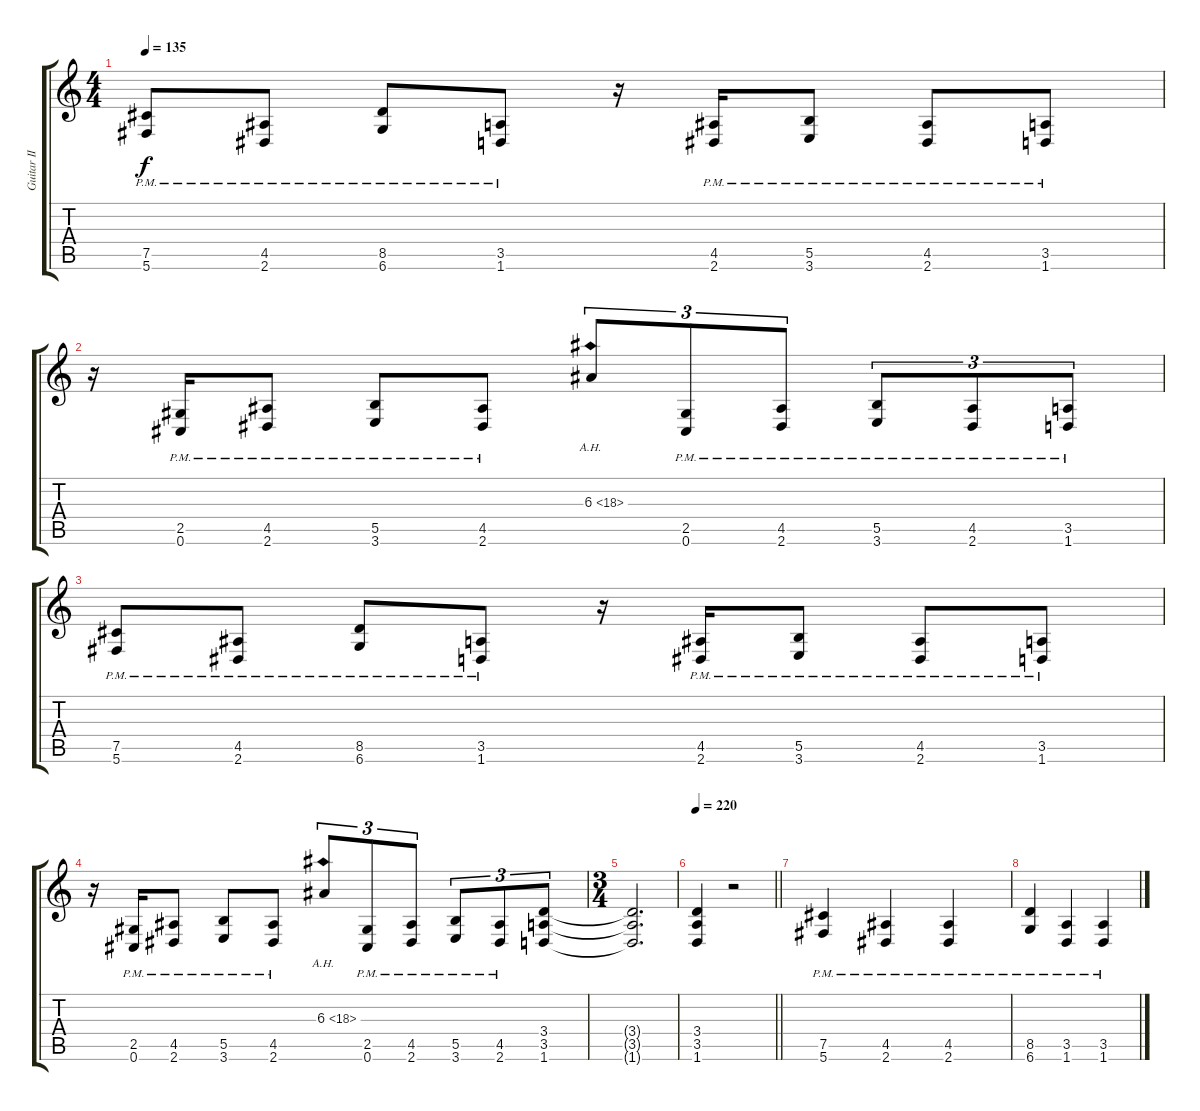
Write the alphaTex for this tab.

\track ("Guitar II" "Guitar II") {instrument distortionguitar}
\staff {score tabs}
\tuning (Db4 Ab3 E3 B2 Gb2 Db2) {hide}
\ts (4 4)
\tempo 135
\clef g2
\ks c
(7.5{pm} 5.6{pm}).8{dy f} (4.5{pm} 2.6{pm}).8 (8.5{pm} 6.6{pm}).8 (3.5{pm} 1.6{pm}).8 r.16 (4.5{pm} 2.6{pm}).16 (5.5{pm} 3.6{pm}).8 (4.5{pm} 2.6{pm}).8 (3.5{pm} 1.6{pm}).8 |
r.16 (2.5{pm} 0.6{pm}).16 (4.5{pm} 2.6{pm}).8 (5.5{pm} 3.6{pm}).8 (4.5{pm} 2.6{pm}).8 6.3{ah 12}.8{tu (3 2) instrument guitarharmonics} (2.5{pm} 0.6{pm}).8{tu (3 2) instrument distortionguitar} (4.5{pm} 2.6{pm}).8{tu (3 2)} (5.5{pm} 3.6{pm}).8{tu (3 2)} (4.5{pm} 2.6{pm}).8{tu (3 2)} (3.5{pm} 1.6{pm}).8{tu (3 2)} |
(7.5{pm} 5.6{pm}).8 (4.5{pm} 2.6{pm}).8 (8.5{pm} 6.6{pm}).8 (3.5{pm} 1.6{pm}).8 r.16 (4.5{pm} 2.6{pm}).16 (5.5{pm} 3.6{pm}).8 (4.5{pm} 2.6{pm}).8 (3.5{pm} 1.6{pm}).8 |
r.16 (2.5{pm} 0.6{pm}).16 (4.5{pm} 2.6{pm}).8 (5.5{pm} 3.6{pm}).8 (4.5{pm} 2.6{pm}).8 6.3{ah 12}.8{tu (3 2) instrument guitarharmonics} (2.5{pm} 0.6{pm}).8{tu (3 2) instrument distortionguitar} (4.5{pm} 2.6{pm}).8{tu (3 2)} (5.5{pm} 3.6{pm}).8{tu (3 2)} (4.5{pm} 2.6{pm}).8{tu (3 2)} (3.4 3.5 1.6).8{tu (3 2)} |
\ts (3 4)
(3.4{t} 3.5{t} 1.6{t}).2{d} |
\tempo 220
\barLineRight lightlight
(3.4 3.5 1.6).4 r.2 |
(7.5{pm} 5.6{pm}).4 (4.5{pm} 2.6{pm}).4 (4.5{pm} 2.6{pm}).4 |
(8.5{pm} 6.6{pm}).4 (3.5{pm} 1.6{pm}).4 (3.5{pm} 1.6{pm}).4
